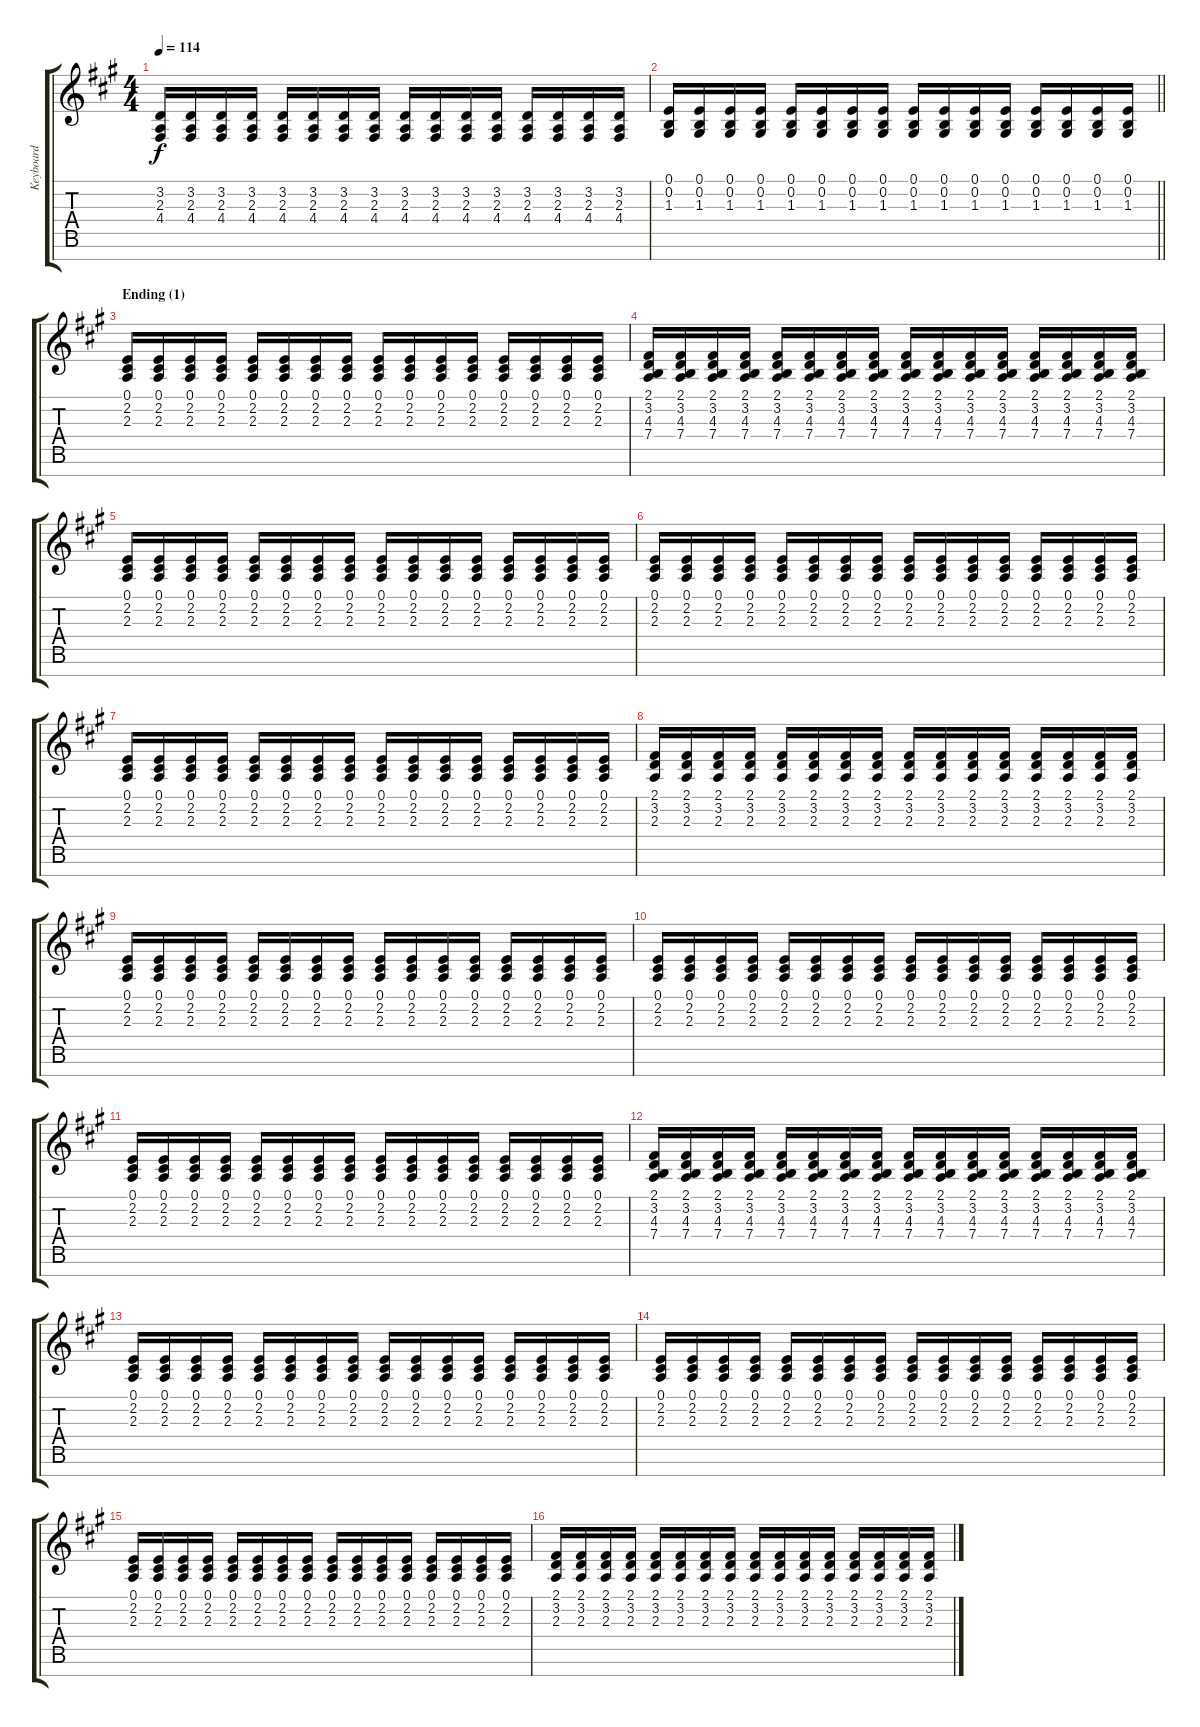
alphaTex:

\track ("Keyboard" "Keyboard") {instrument drawbarorgan}
\staff {score tabs}
\tuning (E4 B3 G3 D3 A2 E2 B1) {hide}
\ts (4 4)
\tempo 114
\clef g2
\ks a
(3.2 2.3 4.4).16{dy f} (3.2 2.3 4.4).16 (3.2 2.3 4.4).16 (3.2 2.3 4.4).16 (3.2 2.3 4.4).16 (3.2 2.3 4.4).16 (3.2 2.3 4.4).16 (3.2 2.3 4.4).16 (3.2 2.3 4.4).16 (3.2 2.3 4.4).16 (3.2 2.3 4.4).16 (3.2 2.3 4.4).16 (3.2 2.3 4.4).16 (3.2 2.3 4.4).16 (3.2 2.3 4.4).16 (3.2 2.3 4.4).16 |
\barLineRight lightlight
(0.1 0.2 1.3).16 (0.1 0.2 1.3).16 (0.1 0.2 1.3).16 (0.1 0.2 1.3).16 (0.1 0.2 1.3).16 (0.1 0.2 1.3).16 (0.1 0.2 1.3).16 (0.1 0.2 1.3).16 (0.1 0.2 1.3).16 (0.1 0.2 1.3).16 (0.1 0.2 1.3).16 (0.1 0.2 1.3).16 (0.1 0.2 1.3).16 (0.1 0.2 1.3).16 (0.1 0.2 1.3).16 (0.1 0.2 1.3).16 |
\section ("" "Ending (1)")
(0.1 2.2 2.3).16 (0.1 2.2 2.3).16 (0.1 2.2 2.3).16 (0.1 2.2 2.3).16 (0.1 2.2 2.3).16 (0.1 2.2 2.3).16 (0.1 2.2 2.3).16 (0.1 2.2 2.3).16 (0.1 2.2 2.3).16 (0.1 2.2 2.3).16 (0.1 2.2 2.3).16 (0.1 2.2 2.3).16 (0.1 2.2 2.3).16 (0.1 2.2 2.3).16 (0.1 2.2 2.3).16 (0.1 2.2 2.3).16 |
(2.1 3.2 4.3 7.4).16 (2.1 3.2 4.3 7.4).16 (2.1 3.2 4.3 7.4).16 (2.1 3.2 4.3 7.4).16 (2.1 3.2 4.3 7.4).16 (2.1 3.2 4.3 7.4).16 (2.1 3.2 4.3 7.4).16 (2.1 3.2 4.3 7.4).16 (2.1 3.2 4.3 7.4).16 (2.1 3.2 4.3 7.4).16 (2.1 3.2 4.3 7.4).16 (2.1 3.2 4.3 7.4).16 (2.1 3.2 4.3 7.4).16 (2.1 3.2 4.3 7.4).16 (2.1 3.2 4.3 7.4).16 (2.1 3.2 4.3 7.4).16 |
(0.1 2.2 2.3).16 (0.1 2.2 2.3).16 (0.1 2.2 2.3).16 (0.1 2.2 2.3).16 (0.1 2.2 2.3).16 (0.1 2.2 2.3).16 (0.1 2.2 2.3).16 (0.1 2.2 2.3).16 (0.1 2.2 2.3).16 (0.1 2.2 2.3).16 (0.1 2.2 2.3).16 (0.1 2.2 2.3).16 (0.1 2.2 2.3).16 (0.1 2.2 2.3).16 (0.1 2.2 2.3).16 (0.1 2.2 2.3).16 |
(0.1 2.2 2.3).16 (0.1 2.2 2.3).16 (0.1 2.2 2.3).16 (0.1 2.2 2.3).16 (0.1 2.2 2.3).16 (0.1 2.2 2.3).16 (0.1 2.2 2.3).16 (0.1 2.2 2.3).16 (0.1 2.2 2.3).16 (0.1 2.2 2.3).16 (0.1 2.2 2.3).16 (0.1 2.2 2.3).16 (0.1 2.2 2.3).16 (0.1 2.2 2.3).16 (0.1 2.2 2.3).16 (0.1 2.2 2.3).16 |
(0.1 2.2 2.3).16 (0.1 2.2 2.3).16 (0.1 2.2 2.3).16 (0.1 2.2 2.3).16 (0.1 2.2 2.3).16 (0.1 2.2 2.3).16 (0.1 2.2 2.3).16 (0.1 2.2 2.3).16 (0.1 2.2 2.3).16 (0.1 2.2 2.3).16 (0.1 2.2 2.3).16 (0.1 2.2 2.3).16 (0.1 2.2 2.3).16 (0.1 2.2 2.3).16 (0.1 2.2 2.3).16 (0.1 2.2 2.3).16 |
(2.1 3.2 2.3).16 (2.1 3.2 2.3).16 (2.1 3.2 2.3).16 (2.1 3.2 2.3).16 (2.1 3.2 2.3).16 (2.1 3.2 2.3).16 (2.1 3.2 2.3).16 (2.1 3.2 2.3).16 (2.1 3.2 2.3).16 (2.1 3.2 2.3).16 (2.1 3.2 2.3).16 (2.1 3.2 2.3).16 (2.1 3.2 2.3).16 (2.1 3.2 2.3).16 (2.1 3.2 2.3).16 (2.1 3.2 2.3).16 |
(0.1 2.2 2.3).16 (0.1 2.2 2.3).16 (0.1 2.2 2.3).16 (0.1 2.2 2.3).16 (0.1 2.2 2.3).16 (0.1 2.2 2.3).16 (0.1 2.2 2.3).16 (0.1 2.2 2.3).16 (0.1 2.2 2.3).16 (0.1 2.2 2.3).16 (0.1 2.2 2.3).16 (0.1 2.2 2.3).16 (0.1 2.2 2.3).16 (0.1 2.2 2.3).16 (0.1 2.2 2.3).16 (0.1 2.2 2.3).16 |
(0.1 2.2 2.3).16 (0.1 2.2 2.3).16 (0.1 2.2 2.3).16 (0.1 2.2 2.3).16 (0.1 2.2 2.3).16 (0.1 2.2 2.3).16 (0.1 2.2 2.3).16 (0.1 2.2 2.3).16 (0.1 2.2 2.3).16 (0.1 2.2 2.3).16 (0.1 2.2 2.3).16 (0.1 2.2 2.3).16 (0.1 2.2 2.3).16 (0.1 2.2 2.3).16 (0.1 2.2 2.3).16 (0.1 2.2 2.3).16 |
(0.1 2.2 2.3).16 (0.1 2.2 2.3).16 (0.1 2.2 2.3).16 (0.1 2.2 2.3).16 (0.1 2.2 2.3).16 (0.1 2.2 2.3).16 (0.1 2.2 2.3).16 (0.1 2.2 2.3).16 (0.1 2.2 2.3).16 (0.1 2.2 2.3).16 (0.1 2.2 2.3).16 (0.1 2.2 2.3).16 (0.1 2.2 2.3).16 (0.1 2.2 2.3).16 (0.1 2.2 2.3).16 (0.1 2.2 2.3).16 |
(2.1 3.2 4.3 7.4).16 (2.1 3.2 4.3 7.4).16 (2.1 3.2 4.3 7.4).16 (2.1 3.2 4.3 7.4).16 (2.1 3.2 4.3 7.4).16 (2.1 3.2 4.3 7.4).16 (2.1 3.2 4.3 7.4).16 (2.1 3.2 4.3 7.4).16 (2.1 3.2 4.3 7.4).16 (2.1 3.2 4.3 7.4).16 (2.1 3.2 4.3 7.4).16 (2.1 3.2 4.3 7.4).16 (2.1 3.2 4.3 7.4).16 (2.1 3.2 4.3 7.4).16 (2.1 3.2 4.3 7.4).16 (2.1 3.2 4.3 7.4).16 |
(0.1 2.2 2.3).16 (0.1 2.2 2.3).16 (0.1 2.2 2.3).16 (0.1 2.2 2.3).16 (0.1 2.2 2.3).16 (0.1 2.2 2.3).16 (0.1 2.2 2.3).16 (0.1 2.2 2.3).16 (0.1 2.2 2.3).16 (0.1 2.2 2.3).16 (0.1 2.2 2.3).16 (0.1 2.2 2.3).16 (0.1 2.2 2.3).16 (0.1 2.2 2.3).16 (0.1 2.2 2.3).16 (0.1 2.2 2.3).16 |
(0.1 2.2 2.3).16 (0.1 2.2 2.3).16 (0.1 2.2 2.3).16 (0.1 2.2 2.3).16 (0.1 2.2 2.3).16 (0.1 2.2 2.3).16 (0.1 2.2 2.3).16 (0.1 2.2 2.3).16 (0.1 2.2 2.3).16 (0.1 2.2 2.3).16 (0.1 2.2 2.3).16 (0.1 2.2 2.3).16 (0.1 2.2 2.3).16 (0.1 2.2 2.3).16 (0.1 2.2 2.3).16 (0.1 2.2 2.3).16 |
(0.1 2.2 2.3).16 (0.1 2.2 2.3).16 (0.1 2.2 2.3).16 (0.1 2.2 2.3).16 (0.1 2.2 2.3).16 (0.1 2.2 2.3).16 (0.1 2.2 2.3).16 (0.1 2.2 2.3).16 (0.1 2.2 2.3).16 (0.1 2.2 2.3).16 (0.1 2.2 2.3).16 (0.1 2.2 2.3).16 (0.1 2.2 2.3).16 (0.1 2.2 2.3).16 (0.1 2.2 2.3).16 (0.1 2.2 2.3).16 |
(2.1 3.2 2.3).16 (2.1 3.2 2.3).16 (2.1 3.2 2.3).16 (2.1 3.2 2.3).16 (2.1 3.2 2.3).16 (2.1 3.2 2.3).16 (2.1 3.2 2.3).16 (2.1 3.2 2.3).16 (2.1 3.2 2.3).16 (2.1 3.2 2.3).16 (2.1 3.2 2.3).16 (2.1 3.2 2.3).16 (2.1 3.2 2.3).16 (2.1 3.2 2.3).16 (2.1 3.2 2.3).16 (2.1 3.2 2.3).16
